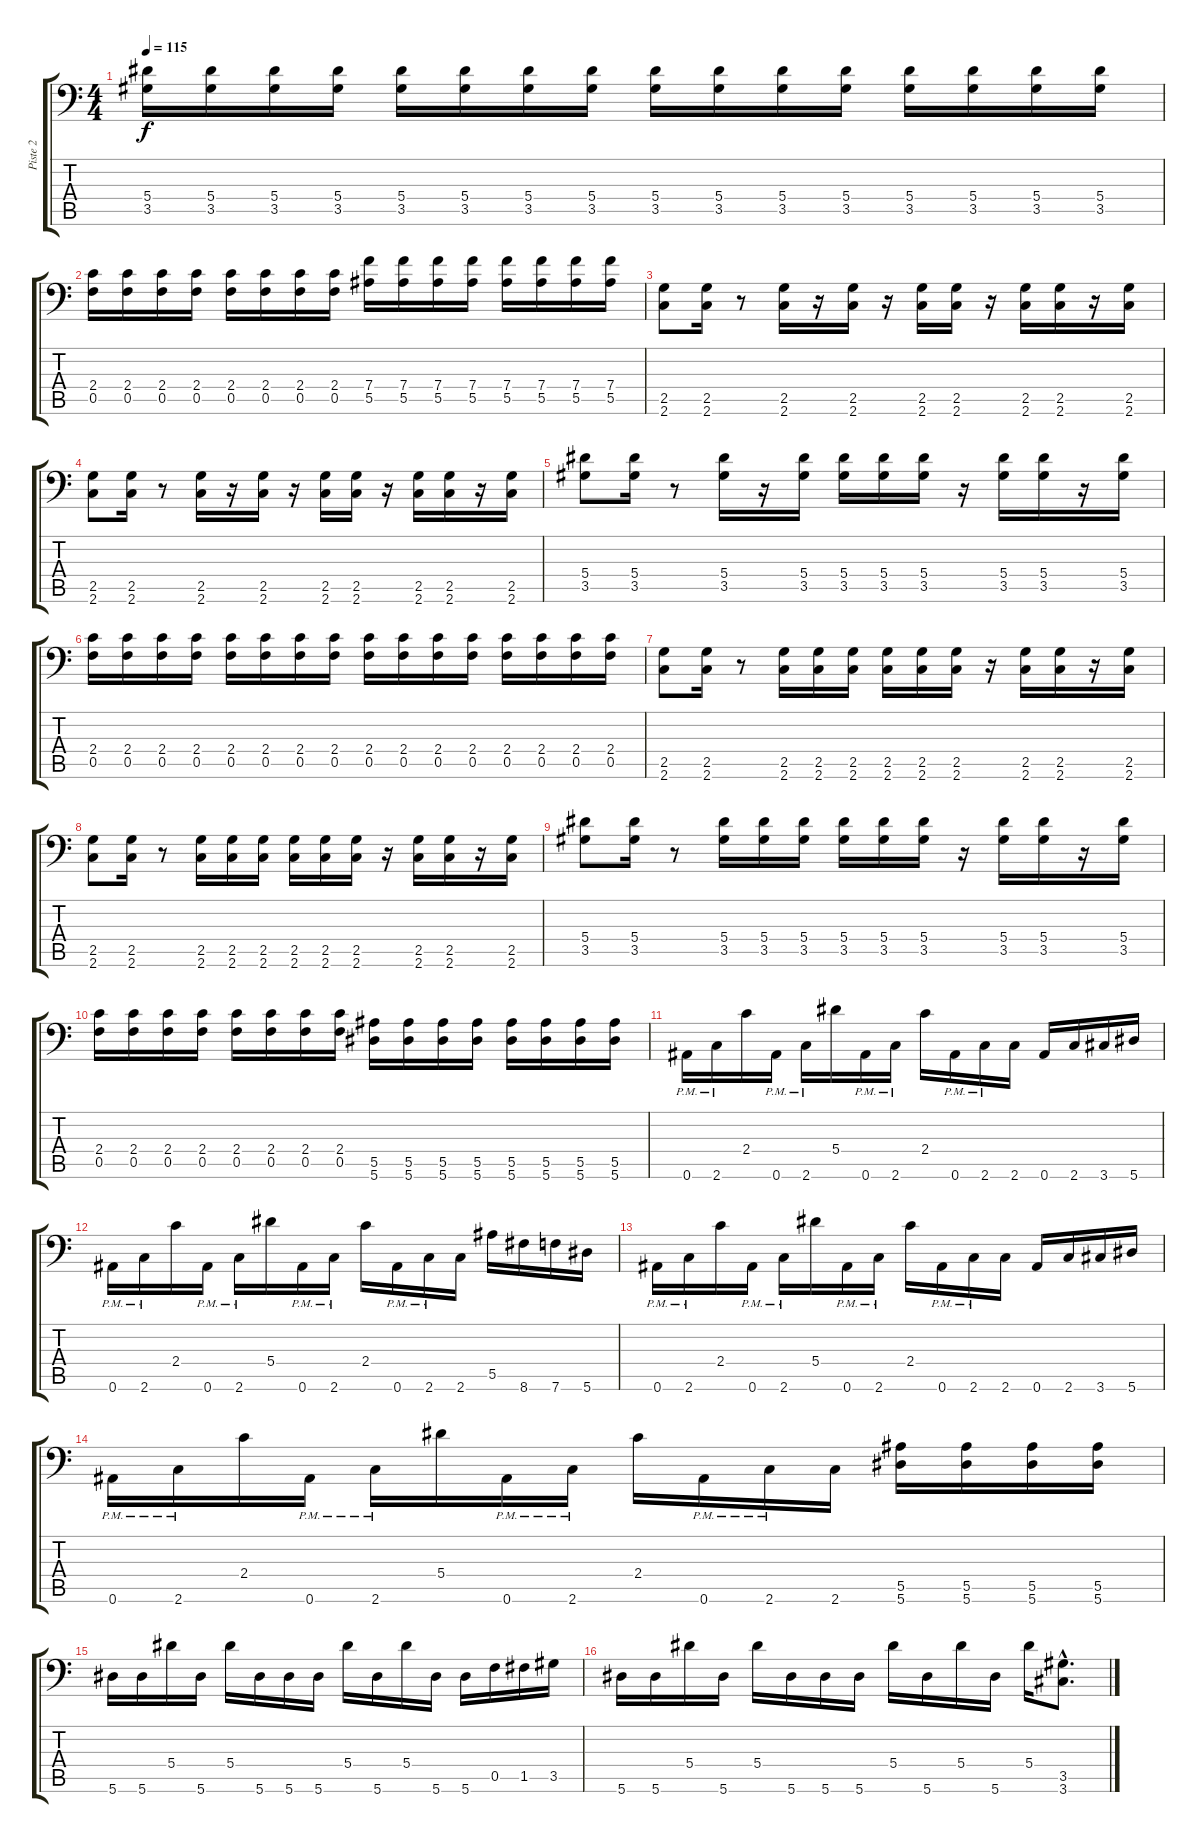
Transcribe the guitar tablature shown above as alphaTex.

\track ("Piste 2" "Piste 2") {instrument distortionguitar}
\staff {score tabs}
\tuning (C4 G3 Eb3 Bb2 F2 Bb1) {hide}
\ts (4 4)
\tempo 115
\clef f4
\ks c
(5.4 3.5).16{dy f} (5.4 3.5).16 (5.4 3.5).16 (5.4 3.5).16 (5.4 3.5).16 (5.4 3.5).16 (5.4 3.5).16 (5.4 3.5).16 (5.4 3.5).16 (5.4 3.5).16 (5.4 3.5).16 (5.4 3.5).16 (5.4 3.5).16 (5.4 3.5).16 (5.4 3.5).16 (5.4 3.5).16 |
(2.4 0.5).16 (2.4 0.5).16 (2.4 0.5).16 (2.4 0.5).16 (2.4 0.5).16 (2.4 0.5).16 (2.4 0.5).16 (2.4 0.5).16 (7.4 5.5).16 (7.4 5.5).16 (7.4 5.5).16 (7.4 5.5).16 (7.4 5.5).16 (7.4 5.5).16 (7.4 5.5).16 (7.4 5.5).16 |
(2.5 2.6).8 (2.5 2.6).16 r.8 (2.5 2.6).16 r.16 (2.5 2.6).16 r.16 (2.5 2.6).16 (2.5 2.6).16 r.16 (2.5 2.6).16 (2.5 2.6).16 r.16 (2.5 2.6).16 |
(2.5 2.6).8 (2.5 2.6).16 r.8 (2.5 2.6).16 r.16 (2.5 2.6).16 r.16 (2.5 2.6).16 (2.5 2.6).16 r.16 (2.5 2.6).16 (2.5 2.6).16 r.16 (2.5 2.6).16 |
(5.4 3.5).8 (5.4 3.5).16 r.8 (5.4 3.5).16 r.16 (5.4 3.5).16 (5.4 3.5).16 (5.4 3.5).16 (5.4 3.5).16 r.16 (5.4 3.5).16 (5.4 3.5).16 r.16 (5.4 3.5).16 |
(2.4 0.5).16 (2.4 0.5).16 (2.4 0.5).16 (2.4 0.5).16 (2.4 0.5).16 (2.4 0.5).16 (2.4 0.5).16 (2.4 0.5).16 (2.4 0.5).16 (2.4 0.5).16 (2.4 0.5).16 (2.4 0.5).16 (2.4 0.5).16 (2.4 0.5).16 (2.4 0.5).16 (2.4 0.5).16 |
(2.5 2.6).8 (2.5 2.6).16 r.8 (2.5 2.6).16 (2.5 2.6).16 (2.5 2.6).16 (2.5 2.6).16 (2.5 2.6).16 (2.5 2.6).16 r.16 (2.5 2.6).16 (2.5 2.6).16 r.16 (2.5 2.6).16 |
(2.5 2.6).8 (2.5 2.6).16 r.8 (2.5 2.6).16 (2.5 2.6).16 (2.5 2.6).16 (2.5 2.6).16 (2.5 2.6).16 (2.5 2.6).16 r.16 (2.5 2.6).16 (2.5 2.6).16 r.16 (2.5 2.6).16 |
(5.4 3.5).8 (5.4 3.5).16 r.8 (5.4 3.5).16 (5.4 3.5).16 (5.4 3.5).16 (5.4 3.5).16 (5.4 3.5).16 (5.4 3.5).16 r.16 (5.4 3.5).16 (5.4 3.5).16 r.16 (5.4 3.5).16 |
(2.4 0.5).16 (2.4 0.5).16 (2.4 0.5).16 (2.4 0.5).16 (2.4 0.5).16 (2.4 0.5).16 (2.4 0.5).16 (2.4 0.5).16 (5.5 5.6).16 (5.5 5.6).16 (5.5 5.6).16 (5.5 5.6).16 (5.5 5.6).16 (5.5 5.6).16 (5.5 5.6).16 (5.5 5.6).16 |
0.6{pm}.16 2.6{pm}.16 2.4.16 0.6{pm}.16 2.6{pm}.16 5.4.16 0.6{pm}.16 2.6{pm}.16 2.4.16 0.6{pm}.16 2.6{pm}.16 2.6.16 0.6.16 2.6.16 3.6.16 5.6.16 |
0.6{pm}.16 2.6{pm}.16 2.4.16 0.6{pm}.16 2.6{pm}.16 5.4.16 0.6{pm}.16 2.6{pm}.16 2.4.16 0.6{pm}.16 2.6{pm}.16 2.6.16 5.5.16 8.6.16 7.6.16 5.6.16 |
0.6{pm}.16 2.6{pm}.16 2.4.16 0.6{pm}.16 2.6{pm}.16 5.4.16 0.6{pm}.16 2.6{pm}.16 2.4.16 0.6{pm}.16 2.6{pm}.16 2.6.16 0.6.16 2.6.16 3.6.16 5.6.16 |
0.6{pm}.16 2.6{pm}.16 2.4.16 0.6{pm}.16 2.6{pm}.16 5.4.16 0.6{pm}.16 2.6{pm}.16 2.4.16 0.6{pm}.16 2.6{pm}.16 2.6.16 (5.5 5.6).16 (5.5 5.6).16 (5.5 5.6).16 (5.5 5.6).16 |
5.6.16 5.6.16 5.4.16 5.6.16 5.4.16 5.6.16 5.6.16 5.6.16 5.4.16 5.6.16 5.4.16 5.6.16 5.6.16 0.5.16 1.5.16 3.5.16 |
5.6.16 5.6.16 5.4.16 5.6.16 5.4.16 5.6.16 5.6.16 5.6.16 5.4.16 5.6.16 5.4.16 5.6.16 5.4.16 (3.5{hac} 3.6{hac}).8{d}
